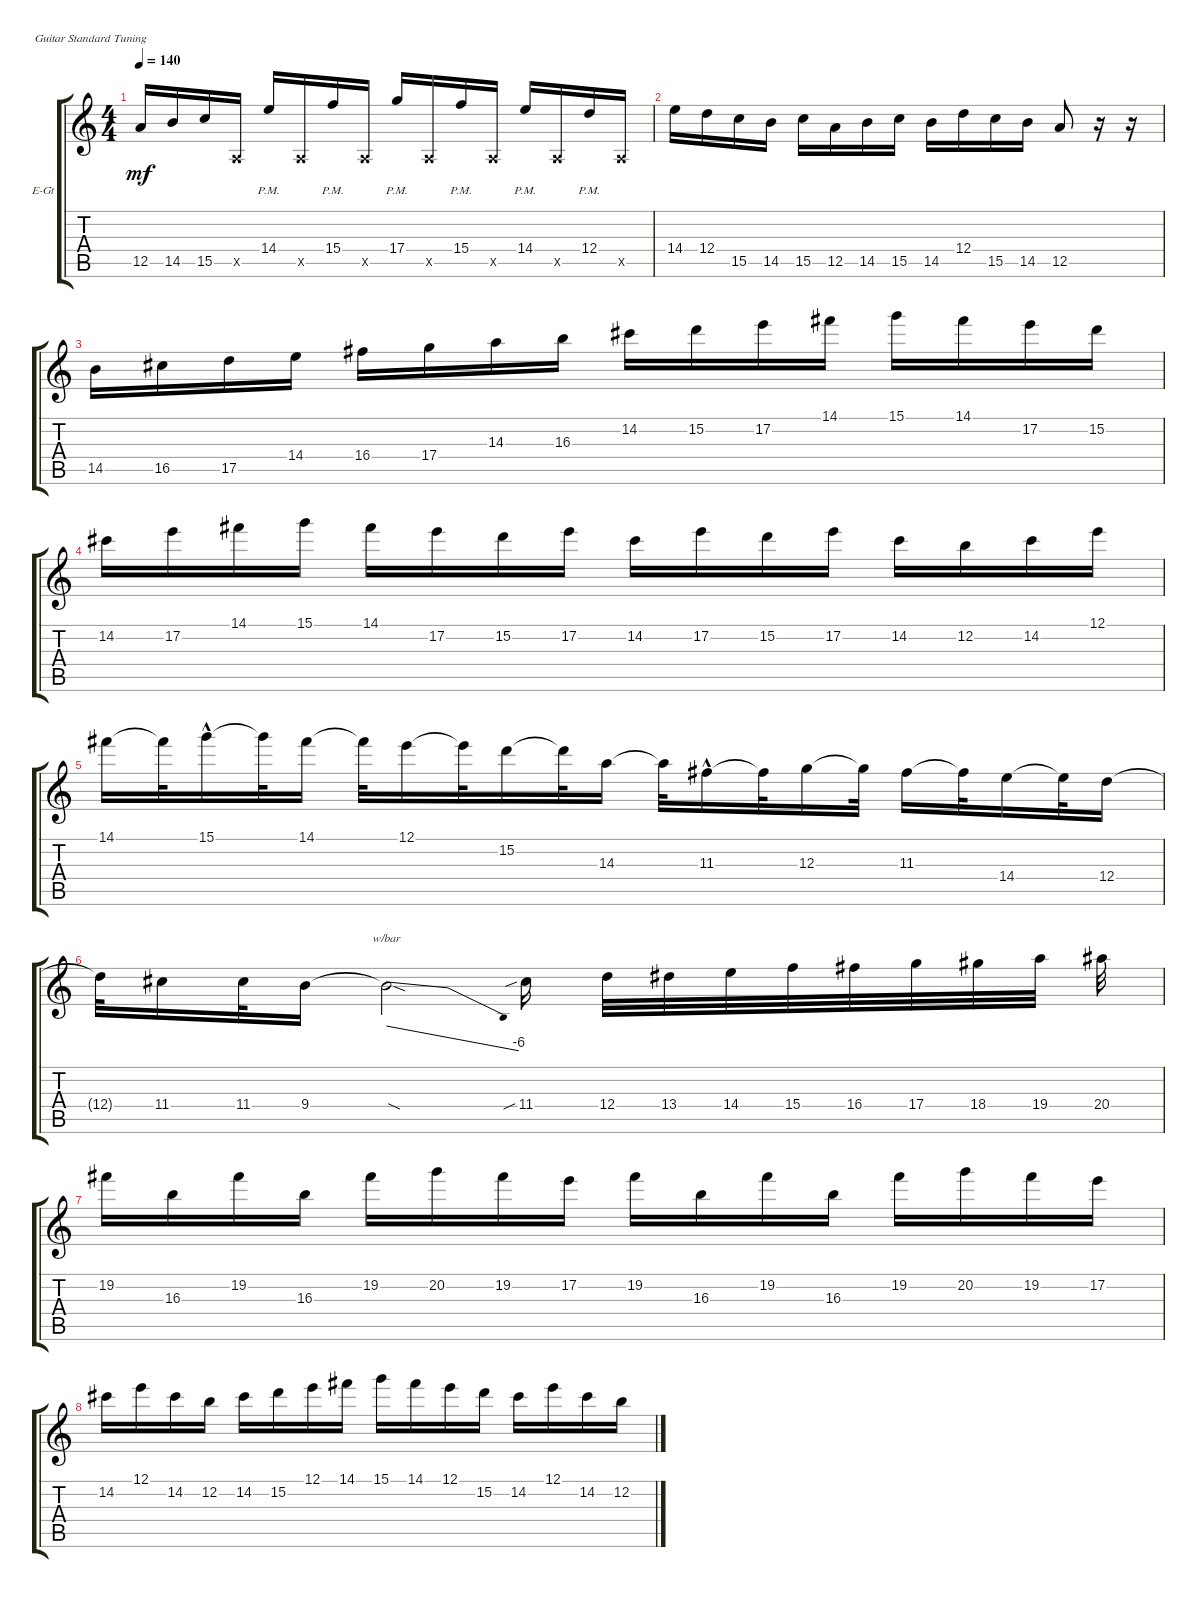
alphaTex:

\defaultSystemsLayout 4
\bracketExtendMode groupsimilarinstruments
\firstSystemTrackNameOrientation horizontal
\otherSystemsTrackNameOrientation horizontal
\track ("Mission" "E-Gt") {instrument distortionguitar}
\staff {score tabs}
\tuning (E4 B3 G3 D3 A2 E2)
\ts (4 4)
\tempo 140
\clef g2
\ks c
12.5.16{dy mf} 14.5.16 15.5.16 0.5{x}.16 14.4{pm}.16 0.5{x}.16 15.4{pm}.16 0.5{x}.16 17.4{pm}.16 0.5{x}.16 15.4{pm}.16 0.5{x}.16 14.4{pm}.16 0.5{x}.16 12.4{pm}.16 0.5{x}.16 |
14.4.16 12.4.16 15.5.16 14.5.16 15.5.16 12.5.16 14.5.16 15.5.16 14.5.16 12.4.16 15.5.16 14.5.16 12.5.8 r.16 r.16 |
14.5.16 16.5.16 17.5.16 14.4.16 16.4.16 17.4.16 14.3.16 16.3.16 14.2.16 15.2.16 17.2.16 14.1.16 15.1.16 14.1.16 17.2.16 15.2.16 |
14.2.16 17.2.16 14.1.16 15.1.16 14.1.16 17.2.16 15.2.16 17.2.16 14.2.16 17.2.16 15.2.16 17.2.16 14.2.16 12.2.16 14.2.16 12.1.16 |
14.1.16 14.1{t}.32 15.1{hac}.16 15.1{t}.32 14.1.16 14.1{t}.32 12.1.16 12.1{t}.32 15.2.16 15.2{t}.32 14.3.16 14.3{t}.32 11.3{hac}.16 11.3{t}.32 12.3.16 12.3{t}.32 11.3.16 11.3{t}.32 14.4.16 14.4{t}.32 12.4.16 |
12.4{t}.32 11.4.16 11.4.32 9.4.16 9.4{sod t}.2{tbe (dive default 0 0 30.599999999999998 -24)} 11.4{sib}.16 12.4.32 13.4.32 14.4.32 15.4.32 16.4.32 17.4.32 18.4.32 19.4.32 20.4.32 |
19.2.16 16.3.16 19.2.16 16.3.16 19.2.16 20.2.16 19.2.16 17.2.16 19.2.16 16.3.16 19.2.16 16.3.16 19.2.16 20.2.16 19.2.16 17.2.16 |
14.2.16 12.1.16 14.2.16 12.2.16 14.2.16 15.2.16 12.1.16 14.1.16 15.1.16 14.1.16 12.1.16 15.2.16 14.2.16 12.1.16 14.2.16 12.2.16
